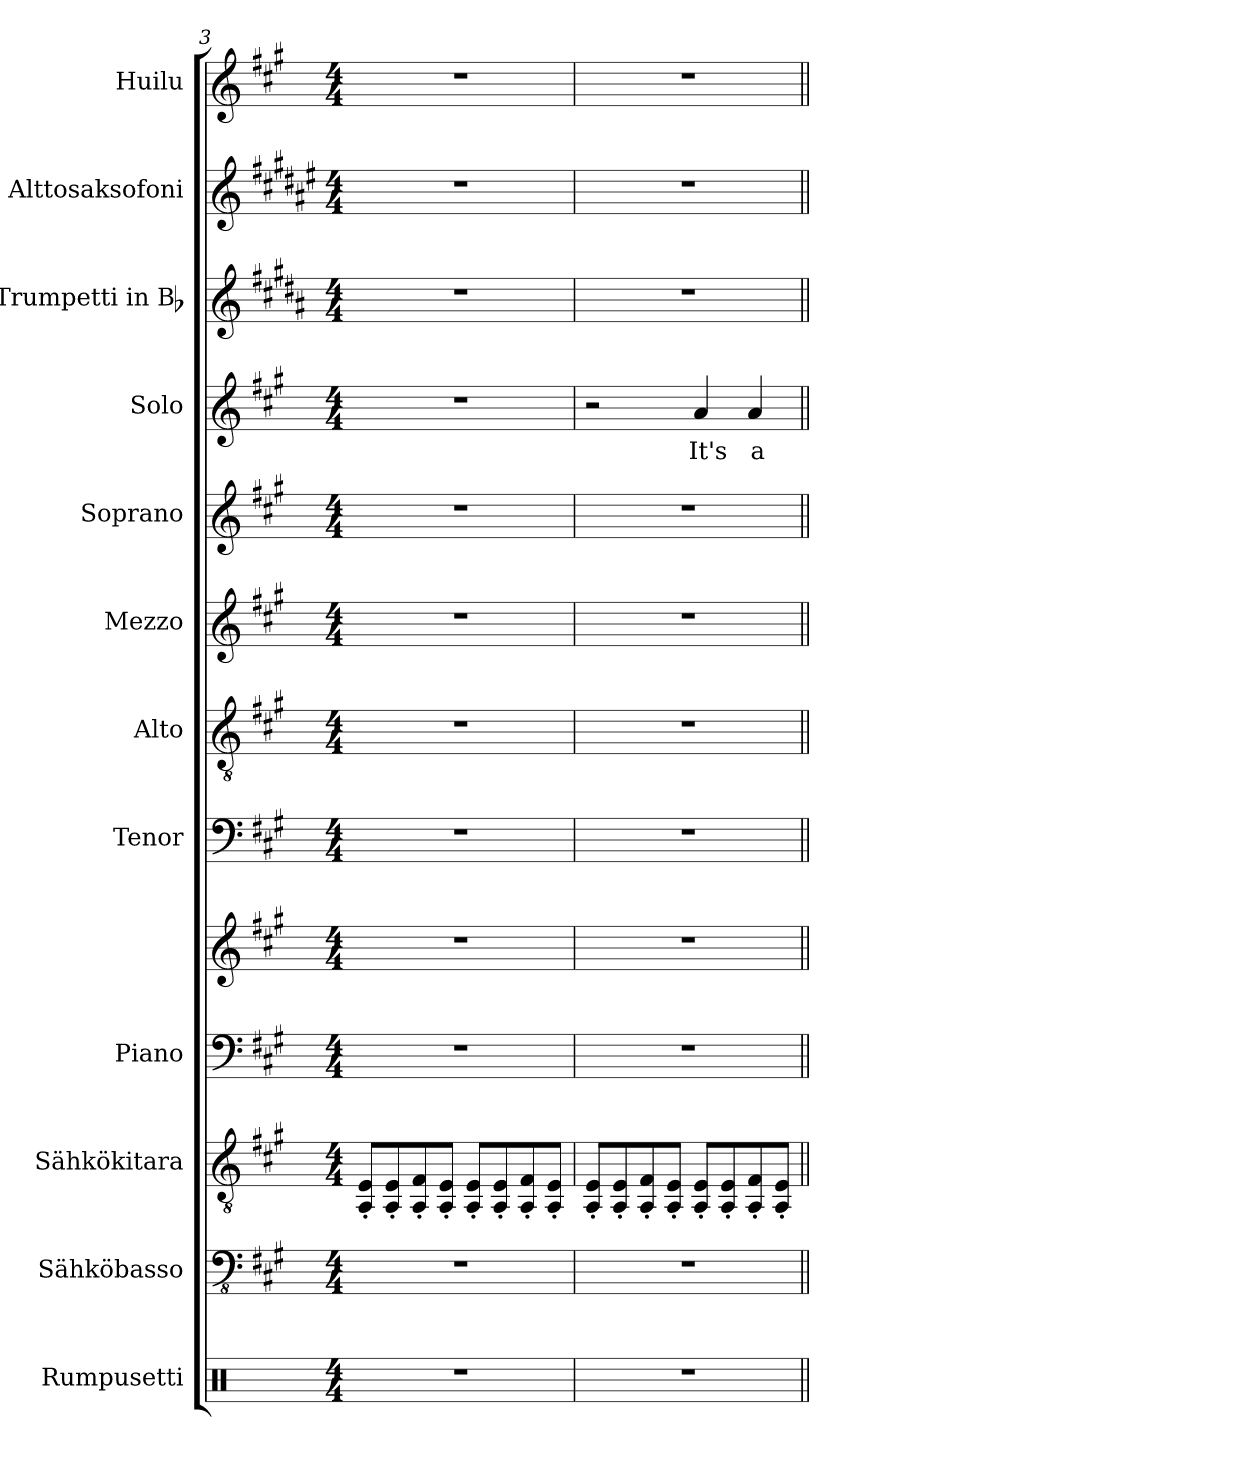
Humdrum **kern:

**kern	**kern	**kern	**kern	**kern	**kern	**kern	**kern	**kern	**kern	**text	**kern	**kern	**kern
*part12	*part11	*part10	*part9	*part9	*part8	*part7	*part6	*part5	*part4	*part4	*part3	*part2	*part1
*staff13	*staff12	*staff11	*staff10	*staff9	*staff8	*staff7	*staff6	*staff5	*staff4	*staff4	*staff3	*staff2	*staff1
*I"Rumpusetti	*I"Sähköbasso	*I"Sähkökitara	*I"Piano	*	*I"Tenor	*I"Alto	*I"Mezzo	*I"Soprano	*I"Solo	*	*I"Trumpetti in Bb	*I"Alttosaksofoni	*I"Huilu
*I'R. setti	*	*	*I'Pno.	*	*I'T.	*I'A.	*I'M.	*I'S.	*I'Solo	*	*I'Tpt. in Bb	*	*I'H.
*clefX	*clefFv4	*clefGv2	*clefF4	*clefG2	*clefF4	*clefGv2	*clefG2	*clefG2	*clefG2	*	*clefG2	*clefG2	*clefG2
*	*	*	*	*	*	*	*	*	*	*	*ITrd1c2	*ITrd5c9	*
*k[]	*k[f#c#g#]	*k[f#c#g#]	*k[f#c#g#]	*k[f#c#g#]	*k[f#c#g#]	*k[f#c#g#]	*k[f#c#g#]	*k[f#c#g#]	*k[f#c#g#]	*	*k[f#c#g#]	*k[f#c#g#]	*k[f#c#g#]
*M4/4	*M4/4	*M4/4	*M4/4	*M4/4	*M4/4	*M4/4	*M4/4	*M4/4	*M4/4	*	*M4/4	*M4/4	*M4/4
=3	=3	=3	=3	=3	=3	=3	=3	=3	=3	=3	=3	=3	=3
1r	1r	8AA/' 8E/'L	1r	1r	1r	1r	1r	1r	1r	.	1r	1r	1r
.	.	8AA/' 8E/'	.	.	.	.	.	.	.	.	.	.	.
.	.	8AA/' 8F#/'	.	.	.	.	.	.	.	.	.	.	.
.	.	8AA/' 8E/'J	.	.	.	.	.	.	.	.	.	.	.
.	.	8AA/' 8E/'L	.	.	.	.	.	.	.	.	.	.	.
.	.	8AA/' 8E/'	.	.	.	.	.	.	.	.	.	.	.
.	.	8AA/' 8F#/'	.	.	.	.	.	.	.	.	.	.	.
.	.	8AA/' 8E/'J	.	.	.	.	.	.	.	.	.	.	.
!!LO:LB:g=z
=4	=4	=4	=4	=4	=4	=4	=4	=4	=4	=4	=4	=4	=4
1r	1r	8AA/' 8E/'L	1r	1r	1r	1r	1r	1r	2r	.	1r	1r	1r
.	.	8AA/' 8E/'	.	.	.	.	.	.	.	.	.	.	.
.	.	8AA/' 8F#/'	.	.	.	.	.	.	.	.	.	.	.
.	.	8AA/' 8E/'J	.	.	.	.	.	.	.	.	.	.	.
!	!	!	!	!	!	!	!	!	!	!LO:LY:b	!	!	!
.	.	8AA/' 8E/'L	.	.	.	.	.	.	4a/	It's	.	.	.
.	.	8AA/' 8E/'	.	.	.	.	.	.	.	.	.	.	.
!	!	!	!	!	!	!	!	!	!	!LO:LY:b	!	!	!
.	.	8AA/' 8F#/'	.	.	.	.	.	.	4a/	a-	.	.	.
.	.	8AA/' 8E/'J	.	.	.	.	.	.	.	.	.	.	.
=||	=||	=||	=||	=||	=||	=||	=||	=||	=||	=||	=||	=||	=||
*-	*-	*-	*-	*-	*-	*-	*-	*-	*-	*-	*-	*-	*-
